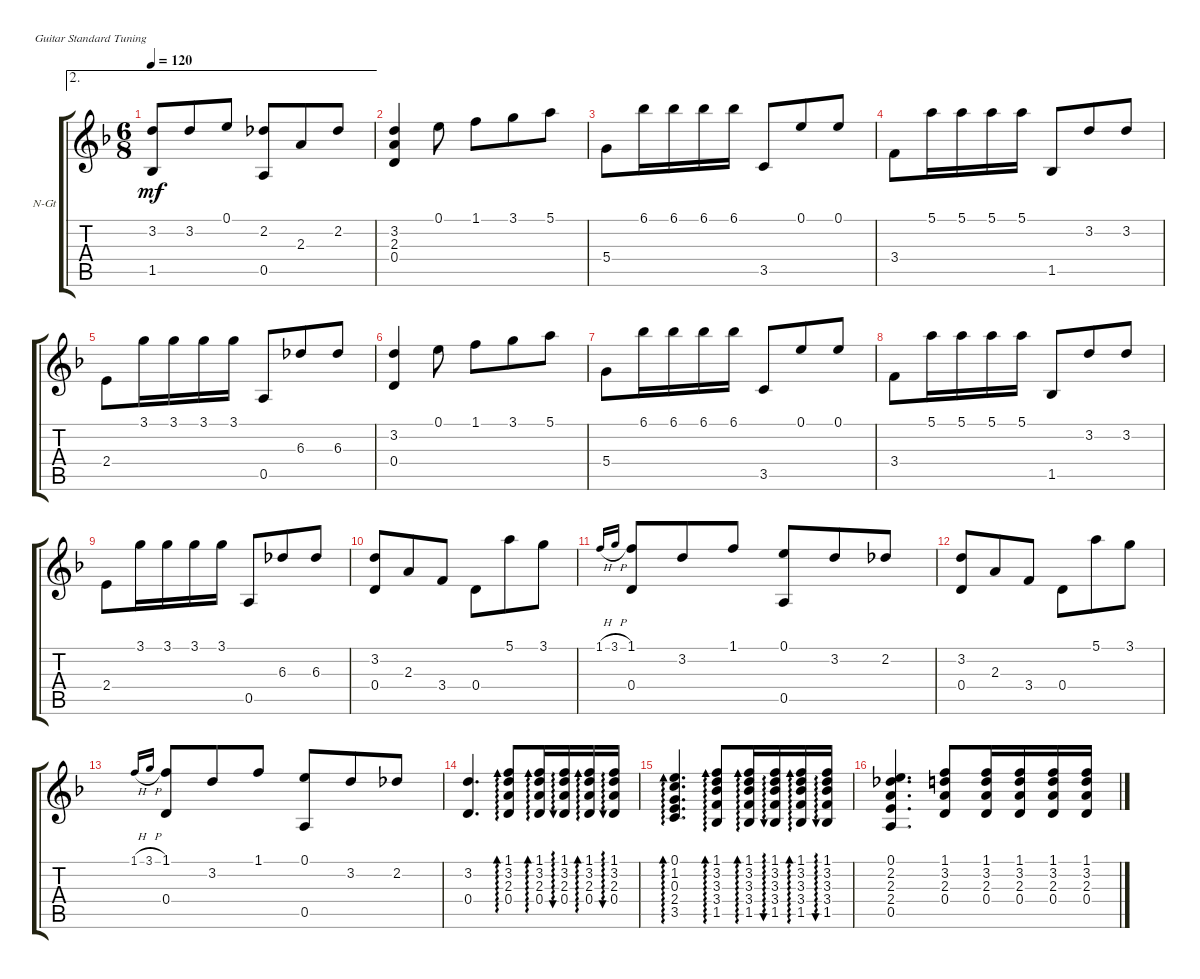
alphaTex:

\defaultSystemsLayout 4
\bracketExtendMode groupsimilarinstruments
\firstSystemTrackNameOrientation horizontal
\otherSystemsTrackNameOrientation horizontal
\track ("Guitar" "N-Gt") {instrument acousticguitarnylon}
\staff {score tabs}
\tuning (E4 B3 G3 D3 A2 E2)
\ae 2
\ts (6 8)
\tempo 120
\clef g2
\ks f
(3.2 1.5).8{dy mf} 3.2.8 0.1.8 (2.2 0.5).8 2.3.8 2.2.8 |
(3.2 2.3 0.4).4 0.1.8 1.1.8 3.1.8 5.1.8 |
5.4.8 6.1.16 6.1.16 6.1.16 6.1.16 3.5.8 0.1.8 0.1.8 |
3.4.8 5.1.16 5.1.16 5.1.16 5.1.16 1.5.8 3.2.8 3.2.8 |
2.4.8 3.1.16 3.1.16 3.1.16 3.1.16 0.5.8 6.3.8 6.3.8 |
(0.4 3.2).4 0.1.8 1.1.8 3.1.8 5.1.8 |
5.4.8 6.1.16 6.1.16 6.1.16 6.1.16 3.5.8 0.1.8 0.1.8 |
3.4.8 5.1.16 5.1.16 5.1.16 5.1.16 1.5.8 3.2.8 3.2.8 |
2.4.8 3.1.16 3.1.16 3.1.16 3.1.16 0.5.8 6.3.8 6.3.8 |
(0.4 3.2).8 2.3.8 3.4.8 0.4.8 5.1.8 3.1.8 |
1.1{h}.16{gr onbeat} 3.1{h}.16{gr onbeat} (1.1 0.4).8 3.2.8 1.1.8 (0.1 0.5).8 3.2.8 2.2.8 |
(0.4 3.2).8 2.3.8 3.4.8 0.4.8 5.1.8 3.1.8 |
1.1{h}.16{gr onbeat} 3.1{h}.16{gr onbeat} (1.1 0.4).8 3.2.8 1.1.8 (0.1 0.5).8 3.2.8 2.2.8 |
(3.2 0.4).4{d} (0.4 2.3 3.2 1.1).8{ad 0} (0.4 2.3 3.2 1.1).16{ad 0} (0.4 2.3 3.2 1.1).16{au 0} (0.4 2.3 3.2 1.1).16{ad 0} (0.4 2.3 3.2 1.1).16{au 0} |
(0.1 1.2 0.3 2.4 3.5).4{d ad 0} (1.5 3.4 3.3 3.2 1.1).8{ad 0} (1.5 3.4 3.3 3.2 1.1).16{ad 0} (1.5 3.4 3.3 3.2 1.1).16{au 0} (1.5 3.4 3.3 3.2 1.1).16{ad 0} (1.5 3.4 3.3 3.2 1.1).16{au 0} |
(0.1 2.2 2.3 2.4 0.5).4{d} (0.4 2.3 3.2 1.1).8 (0.4 2.3 3.2 1.1).16 (0.4 2.3 3.2 1.1).16 (0.4 2.3 3.2 1.1).16 (0.4 2.3 3.2 1.1).16
